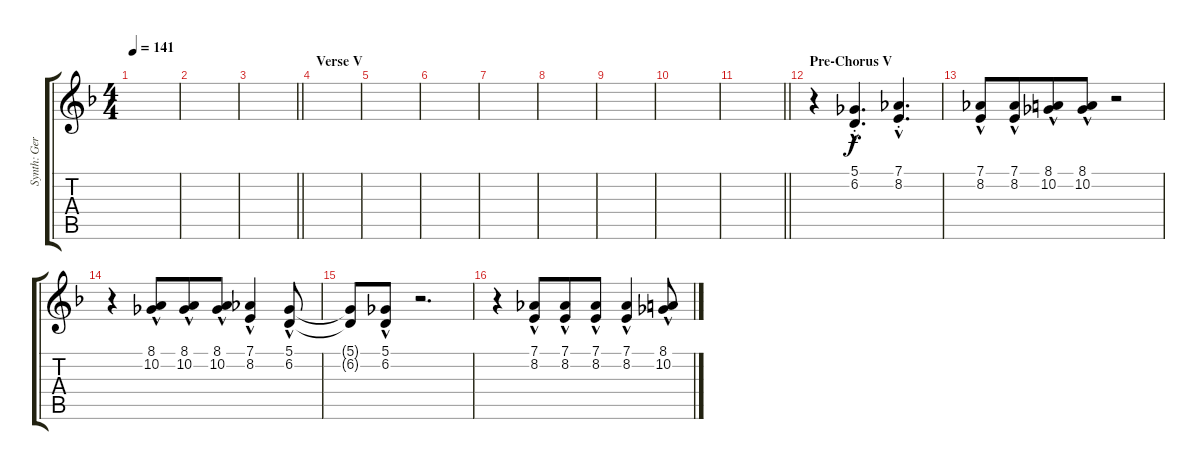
\track ("Synth: Gerald" "Synth: Ger") {instrument synthstrings1}
\staff {score tabs}
\tuning (Db4 Ab3 E3 B2 Gb2 Db2) {hide}
\ts (4 4)
\tempo 141
\clef g2
\ks f
|
|
\barLineRight lightlight
|
\section ("" "Verse V")
|
|
|
|
|
|
|
\barLineRight lightlight
|
\section ("" "Pre-Chorus V")
r.4 (5.1{hac st} 6.2).4{d} (7.1{hac st} 8.2).4{d} |
(7.1{hac} 8.2).8 (7.1{hac} 8.2).8{beam merge} (8.1{hac} 10.2).8 (8.1{hac} 10.2).8 r.2 |
r.4 (8.1{hac} 10.2).8 (8.1{hac} 10.2).8{beam merge} (8.1{hac} 10.2).8 (7.1{hac} 8.2).4 (5.1{hac} 6.2).8 |
(5.1{t} 6.2{t}).8 (5.1{hac} 6.2).8 r.2{d} |
r.4 (7.1{hac} 8.2).8 (7.1{hac} 8.2).8{beam merge} (7.1{hac} 8.2).8 (7.1{hac} 8.2).4 (8.1{hac} 10.2).8
